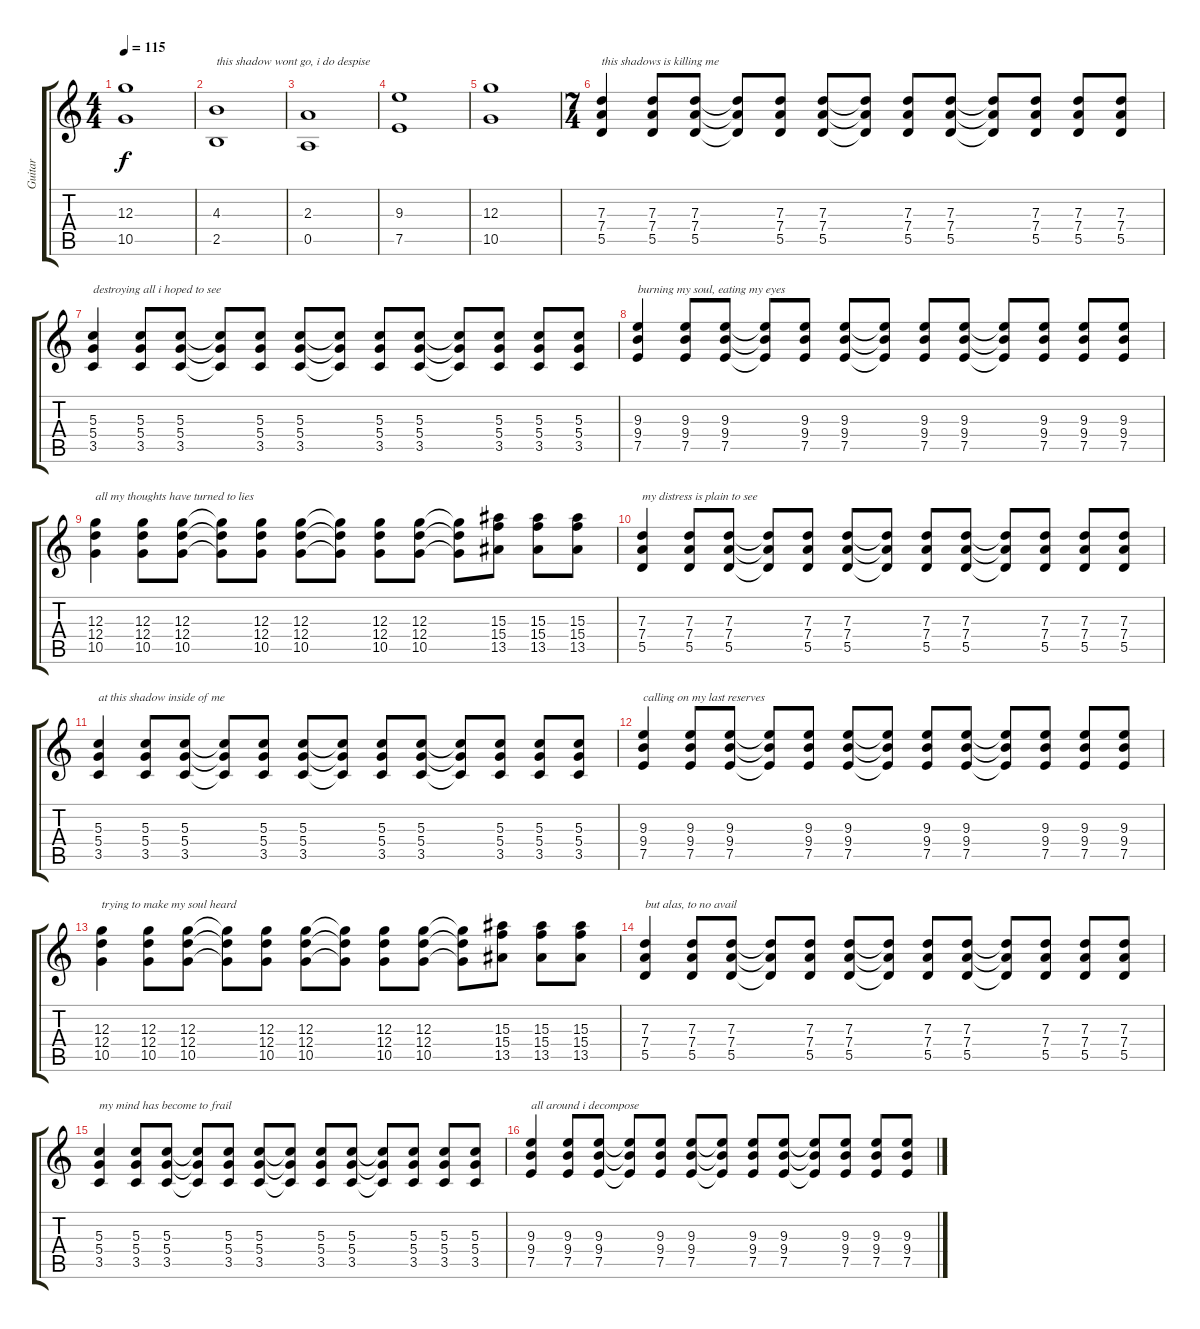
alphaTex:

\track ("Guitar" "Guitar") {instrument distortionguitar}
\staff {score tabs}
\tuning (E4 B3 G3 D3 A2 D2) {hide}
\ts (4 4)
\tempo 115
\clef g2
\ks c
(12.3 10.5).1{dy f} |
(4.3 2.5).1{txt "this shadow wont go, i do despise"} |
(2.3 0.5).1 |
(9.3 7.5).1 |
(12.3 10.5).1 |
\ts (7 4)
(7.3 7.4 5.5).4{txt "this shadows is killing me" volume 16} (7.3 7.4 5.5).8 (7.3 7.4 5.5).8 (7.3{t} 7.4{t} 5.5{t}).8 (7.3 7.4 5.5).8 (7.3 7.4 5.5).8 (7.3{t} 7.4{t} 5.5{t}).8 (7.3 7.4 5.5).8 (7.3 7.4 5.5).8 (7.3{t} 7.4{t} 5.5{t}).8 (7.3 7.4 5.5).8 (7.3 7.4 5.5).8 (7.3 7.4 5.5).8 |
(5.3 5.4 3.5).4{txt "destroying all i hoped to see"} (5.3 5.4 3.5).8 (5.3 5.4 3.5).8 (5.3{t} 5.4{t} 3.5{t}).8 (5.3 5.4 3.5).8 (5.3 5.4 3.5).8 (5.3{t} 5.4{t} 3.5{t}).8 (5.3 5.4 3.5).8 (5.3 5.4 3.5).8 (5.3{t} 5.4{t} 3.5{t}).8 (5.3 5.4 3.5).8 (5.3 5.4 3.5).8 (5.3 5.4 3.5).8 |
(9.3 9.4 7.5).4{txt "burning my soul, eating my eyes"} (9.3 9.4 7.5).8 (9.3 9.4 7.5).8 (9.3{t} 9.4{t} 7.5{t}).8 (9.3 9.4 7.5).8 (9.3 9.4 7.5).8 (9.3{t} 9.4{t} 7.5{t}).8 (9.3 9.4 7.5).8 (9.3 9.4 7.5).8 (9.3{t} 9.4{t} 7.5{t}).8 (9.3 9.4 7.5).8 (9.3 9.4 7.5).8 (9.3 9.4 7.5).8 |
(12.3 12.4 10.5).4{txt "all my thoughts have turned to lies"} (12.3 12.4 10.5).8 (12.3 12.4 10.5).8 (12.3{t} 12.4{t} 10.5{t}).8 (12.3 12.4 10.5).8 (12.3 12.4 10.5).8 (12.3{t} 12.4{t} 10.5{t}).8 (12.3 12.4 10.5).8 (12.3 12.4 10.5).8 (12.3{t} 12.4{t} 10.5{t}).8 (15.3 15.4 13.5).8 (15.3 15.4 13.5).8 (15.3 15.4 13.5).8 |
(7.3 7.4 5.5).4{txt "my distress is plain to see" volume 16} (7.3 7.4 5.5).8 (7.3 7.4 5.5).8 (7.3{t} 7.4{t} 5.5{t}).8 (7.3 7.4 5.5).8 (7.3 7.4 5.5).8 (7.3{t} 7.4{t} 5.5{t}).8 (7.3 7.4 5.5).8 (7.3 7.4 5.5).8 (7.3{t} 7.4{t} 5.5{t}).8 (7.3 7.4 5.5).8 (7.3 7.4 5.5).8 (7.3 7.4 5.5).8 |
(5.3 5.4 3.5).4{txt "at this shadow inside of me"} (5.3 5.4 3.5).8 (5.3 5.4 3.5).8 (5.3{t} 5.4{t} 3.5{t}).8 (5.3 5.4 3.5).8 (5.3 5.4 3.5).8 (5.3{t} 5.4{t} 3.5{t}).8 (5.3 5.4 3.5).8 (5.3 5.4 3.5).8 (5.3{t} 5.4{t} 3.5{t}).8 (5.3 5.4 3.5).8 (5.3 5.4 3.5).8 (5.3 5.4 3.5).8 |
(9.3 9.4 7.5).4{txt "calling on my last reserves"} (9.3 9.4 7.5).8 (9.3 9.4 7.5).8 (9.3{t} 9.4{t} 7.5{t}).8 (9.3 9.4 7.5).8 (9.3 9.4 7.5).8 (9.3{t} 9.4{t} 7.5{t}).8 (9.3 9.4 7.5).8 (9.3 9.4 7.5).8 (9.3{t} 9.4{t} 7.5{t}).8 (9.3 9.4 7.5).8 (9.3 9.4 7.5).8 (9.3 9.4 7.5).8 |
(12.3 12.4 10.5).4{txt "trying to make my soul heard"} (12.3 12.4 10.5).8 (12.3 12.4 10.5).8 (12.3{t} 12.4{t} 10.5{t}).8 (12.3 12.4 10.5).8 (12.3 12.4 10.5).8 (12.3{t} 12.4{t} 10.5{t}).8 (12.3 12.4 10.5).8 (12.3 12.4 10.5).8 (12.3{t} 12.4{t} 10.5{t}).8 (15.3 15.4 13.5).8 (15.3 15.4 13.5).8 (15.3 15.4 13.5).8 |
(7.3 7.4 5.5).4{txt "but alas, to no avail" volume 16} (7.3 7.4 5.5).8 (7.3 7.4 5.5).8 (7.3{t} 7.4{t} 5.5{t}).8 (7.3 7.4 5.5).8 (7.3 7.4 5.5).8 (7.3{t} 7.4{t} 5.5{t}).8 (7.3 7.4 5.5).8 (7.3 7.4 5.5).8 (7.3{t} 7.4{t} 5.5{t}).8 (7.3 7.4 5.5).8 (7.3 7.4 5.5).8 (7.3 7.4 5.5).8 |
(5.3 5.4 3.5).4{txt "my mind has become to frail"} (5.3 5.4 3.5).8 (5.3 5.4 3.5).8 (5.3{t} 5.4{t} 3.5{t}).8 (5.3 5.4 3.5).8 (5.3 5.4 3.5).8 (5.3{t} 5.4{t} 3.5{t}).8 (5.3 5.4 3.5).8 (5.3 5.4 3.5).8 (5.3{t} 5.4{t} 3.5{t}).8 (5.3 5.4 3.5).8 (5.3 5.4 3.5).8 (5.3 5.4 3.5).8 |
(9.3 9.4 7.5).4{txt "all around i decompose"} (9.3 9.4 7.5).8 (9.3 9.4 7.5).8 (9.3{t} 9.4{t} 7.5{t}).8 (9.3 9.4 7.5).8 (9.3 9.4 7.5).8 (9.3{t} 9.4{t} 7.5{t}).8 (9.3 9.4 7.5).8 (9.3 9.4 7.5).8 (9.3{t} 9.4{t} 7.5{t}).8 (9.3 9.4 7.5).8 (9.3 9.4 7.5).8 (9.3 9.4 7.5).8
